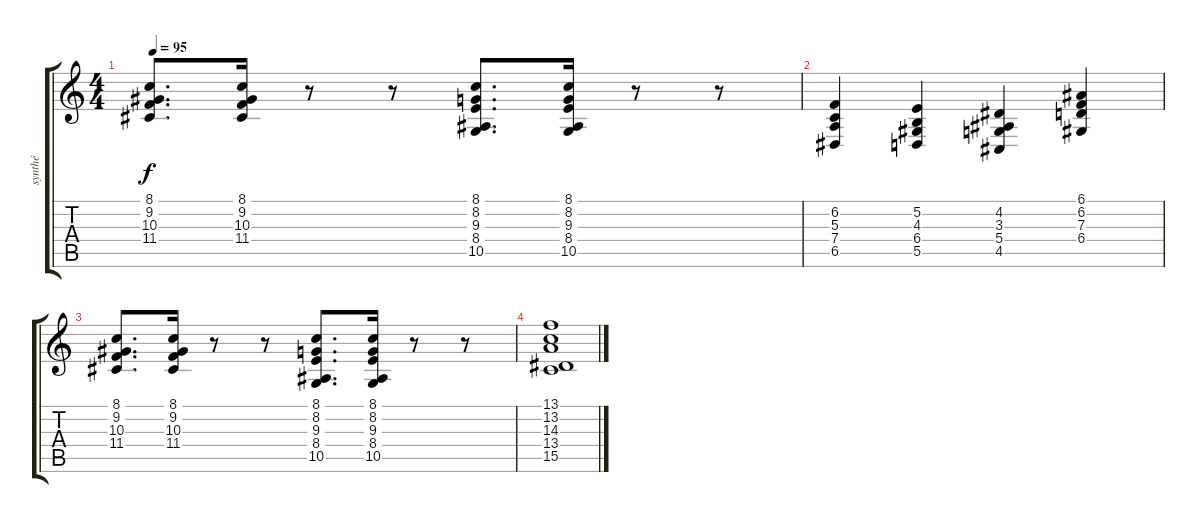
\track ("synthé" "synthé") {instrument acousticgrandpiano}
\staff {score tabs}
\tuning (E4 B3 G3 D3 A2 E2) {hide}
\ts (4 4)
\tempo 95
\clef g2
\ks c
(8.1 9.2 10.3 11.4).8{d dy f} (8.1 9.2 10.3 11.4).16 r.8 r.8 (8.1 8.2 9.3 8.4 10.5).8{d} (8.1 8.2 9.3 8.4 10.5).16 r.8 r.8 |
(6.2 5.3 7.4 6.5).4 (5.2 4.3 6.4 5.5).4 (4.2 3.3 5.4 4.5).4 (6.1 6.2 7.3 6.4).4 |
(8.1 9.2 10.3 11.4).8{d} (8.1 9.2 10.3 11.4).16 r.8 r.8 (8.1 8.2 9.3 8.4 10.5).8{d} (8.1 8.2 9.3 8.4 10.5).16 r.8 r.8 |
(13.1 13.2 14.3 13.4 15.5).1
